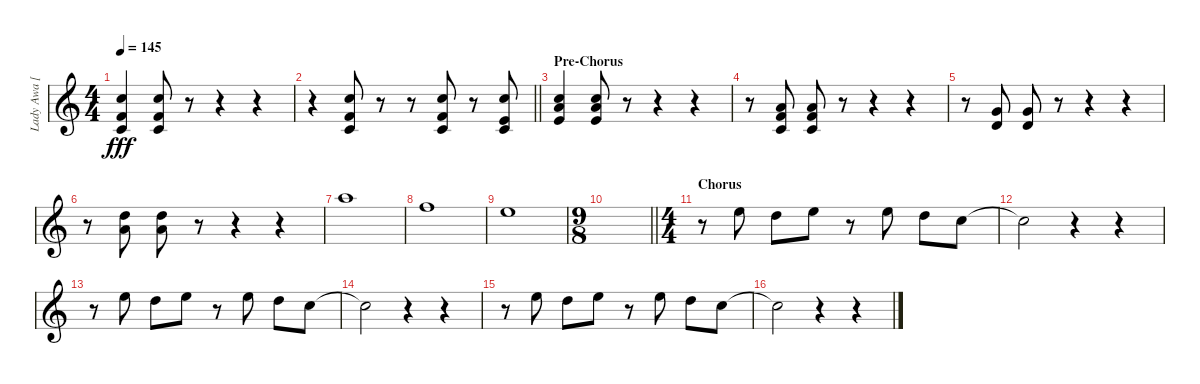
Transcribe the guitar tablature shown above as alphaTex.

\track ("Lady Awa [Keys]" "Lady Awa [") {instrument lead1square}
\staff {score}
\tuning (E4 B3 G3 D3 A2 E2) {hide}
\ts (4 4)
\tempo 145
\clef g2
\ks c
(8.1 6.2 5.3).4{dy fff} (8.1 6.2 5.3).8 r.8 r.4 r.4 |
\barLineRight lightlight
r.4 (8.1 6.2 5.3).8 r.8 r.8 (8.1 6.2 5.3).8 r.8 (8.1 5.2 5.3).8 |
\section ("" "Pre-Chorus")
(8.1 10.2 9.3).4 (8.1 10.2 9.3).8 r.8 r.4 r.4 |
r.8 (5.1 6.2 5.3).8 (5.1 6.2 5.3).8 r.8 r.4 r.4 |
r.8 (8.2 7.3).8 (8.2 7.3).8 r.8 r.4 r.4 |
r.8 (10.1 10.2).8 (10.1 10.2).8 r.8 r.4 r.4 |
17.1.1{instrument stringensemble2} |
13.1.1 |
12.1.1 |
\ts (9 8)
\barLineRight lightlight
|
\ts (4 4)
\section ("" "Chorus")
r.8{instrument lead1square} 12.1.8 10.1.8 12.1.8 r.8 12.1.8 10.1.8 8.1.8 |
8.1{t}.2 r.4 r.4 |
r.8 12.1.8 10.1.8 12.1.8 r.8 12.1.8 10.1.8 8.1.8 |
8.1{t}.2 r.4 r.4 |
r.8 12.1.8 10.1.8 12.1.8 r.8 12.1.8 10.1.8 8.1.8 |
8.1{t}.2 r.4 r.4
